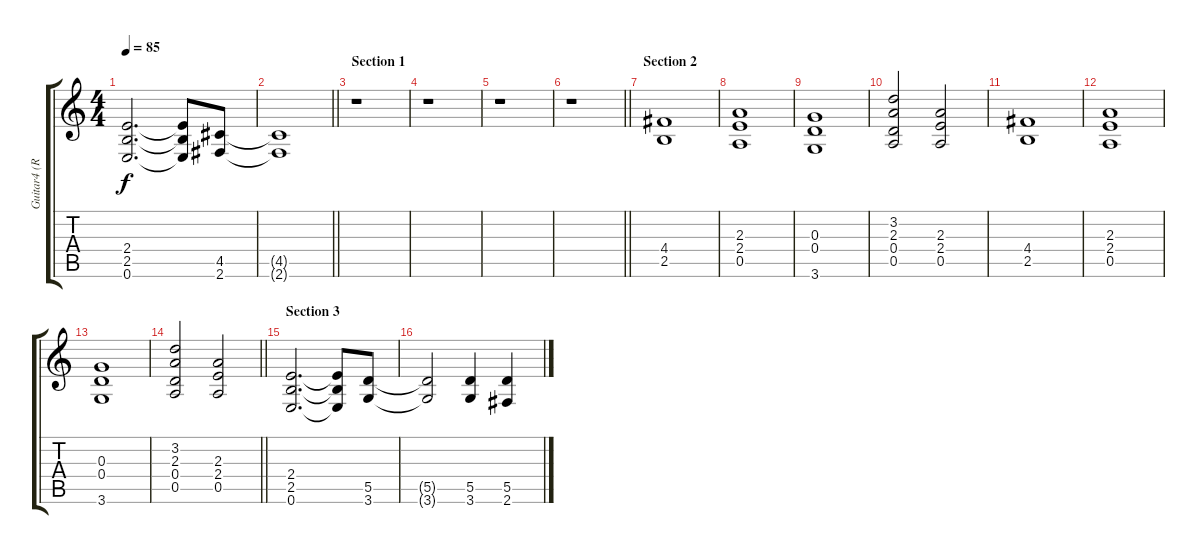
\track ("Guitar4 (Rhythm Guitar)" "Guitar4 (R") {instrument distortionguitar}
\staff {score tabs}
\tuning (E4 B3 G3 D3 A2 E2) {hide}
\ts (4 4)
\tempo 85
\clef g2
\ks c
(2.4 2.5 0.6).2{d dy f} (2.4{t} 2.5{t} 0.6{t}).8 (4.5 2.6).8 |
\barLineRight lightlight
(4.5{t} 2.6{t}).1{volume 4} |
\section ("" "Section 1")
r.1 |
r.1 |
r.1 |
\barLineRight lightlight
r.1 |
\section ("" "Section 2")
(4.4 2.5).1{volume 11} |
(2.3 2.4 0.5).1 |
(0.3 0.4 3.6).1 |
(3.2 2.3 0.4 0.5).2 (2.3 2.4 0.5).2 |
(4.4 2.5).1 |
(2.3 2.4 0.5).1 |
(0.3 0.4 3.6).1 |
\barLineRight lightlight
(3.2 2.3 0.4 0.5).2 (2.3 2.4 0.5).2 |
\section ("" "Section 3")
(2.4 2.5 0.6).2{d} (2.4{t} 2.5{t} 0.6{t}).8 (5.5 3.6).8 |
(5.5{t} 3.6{t}).2 (5.5 3.6).4 (5.5 2.6).4
